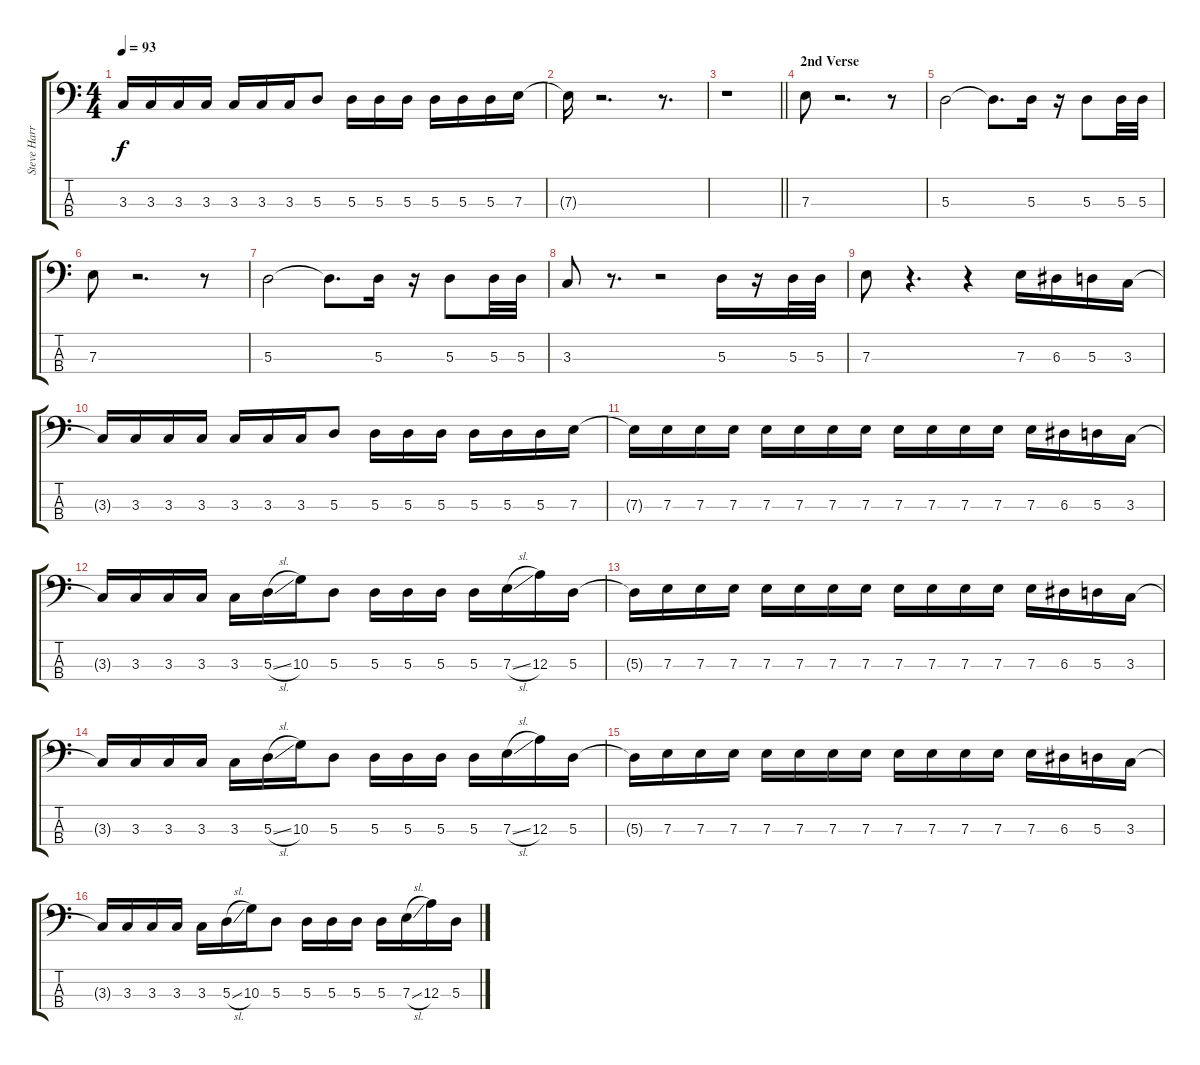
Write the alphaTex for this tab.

\track ("Steve Harris" "Steve Harr") {instrument electricbassfinger}
\staff {score tabs}
\tuning (G2 D2 A1 E1) {hide}
\ts (4 4)
\tempo 93
\clef f4
\ks c
3.3{t}.16{dy f} 3.3.16 3.3.16 3.3.16 3.3.16 3.3.16 3.3.16 5.3.8 5.3.16 5.3.16 5.3.16 5.3.16 5.3.16 5.3.16 7.3.16 |
7.3{t}.16 r.2{d} r.8{d} |
\barLineRight lightlight
r.1 |
\section ("" "2nd Verse")
7.3.8 r.2{d} r.8 |
5.3.2 5.3{t}.8{d} 5.3.16 r.16 5.3.8 5.3.32 5.3.32 |
7.3.8 r.2{d} r.8 |
5.3.2 5.3{t}.8{d} 5.3.16 r.16 5.3.8 5.3.32 5.3.32 |
3.3.8 r.8{d} r.2 5.3.16 r.16 5.3.32 5.3.32 |
7.3.8 r.4{d} r.4 7.3.16 6.3.16 5.3.16 3.3.16 |
3.3{t}.16 3.3.16 3.3.16 3.3.16 3.3.16 3.3.16 3.3.16 5.3.8 5.3.16 5.3.16 5.3.16 5.3.16 5.3.16 5.3.16 7.3.16 |
7.3{t}.16 7.3.16 7.3.16 7.3.16 7.3.16 7.3.16 7.3.16 7.3.16 7.3.16 7.3.16 7.3.16 7.3.16 7.3.16 6.3.16 5.3.16 3.3.16 |
3.3{t}.16 3.3.16 3.3.16 3.3.16 3.3.16 5.3{sl}.16 10.3.16 5.3.8 5.3.16 5.3.16 5.3.16 5.3.16 7.3{sl}.16 12.3.16 5.3.16 |
5.3{t}.16 7.3.16 7.3.16 7.3.16 7.3.16 7.3.16 7.3.16 7.3.16 7.3.16 7.3.16 7.3.16 7.3.16 7.3.16 6.3.16 5.3.16 3.3.16 |
3.3{t}.16 3.3.16 3.3.16 3.3.16 3.3.16 5.3{sl}.16 10.3.16 5.3.8 5.3.16 5.3.16 5.3.16 5.3.16 7.3{sl}.16 12.3.16 5.3.16 |
5.3{t}.16 7.3.16 7.3.16 7.3.16 7.3.16 7.3.16 7.3.16 7.3.16 7.3.16 7.3.16 7.3.16 7.3.16 7.3.16 6.3.16 5.3.16 3.3.16 |
3.3{t}.16 3.3.16 3.3.16 3.3.16 3.3.16 5.3{sl}.16 10.3.16 5.3.8 5.3.16 5.3.16 5.3.16 5.3.16 7.3{sl}.16 12.3.16 5.3.16
